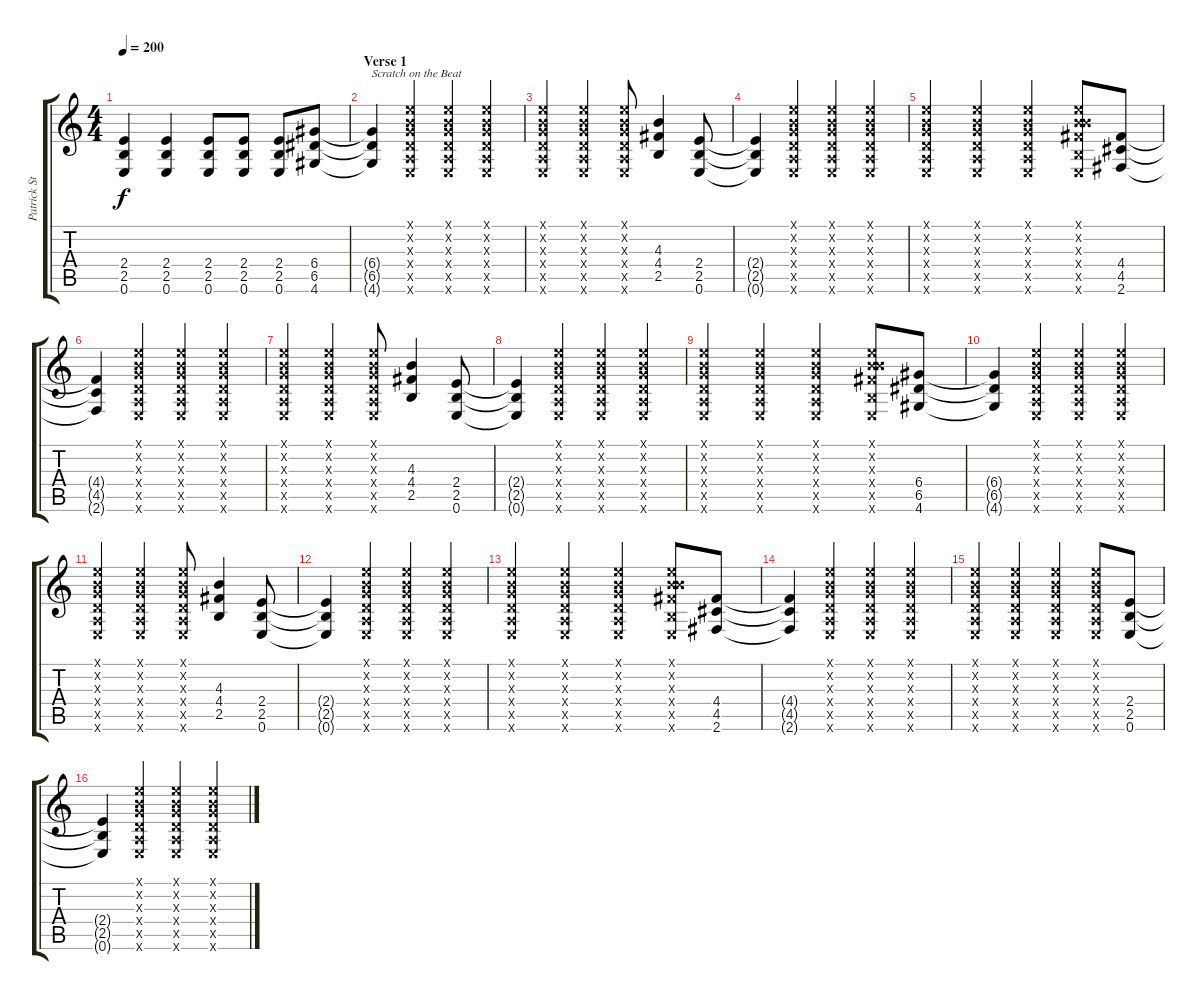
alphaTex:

\track ("Patrick Stump (Rythmn Guitar)" "Patrick St") {instrument overdrivenguitar}
\staff {score tabs}
\tuning (E4 B3 G3 D3 A2 E2) {hide}
\ts (4 4)
\tempo 200
\clef g2
\ks c
(2.4{t} 2.5{t} 0.6{t}).4{dy f} (2.4 2.5 0.6).4 (2.4 2.5 0.6).8 (2.4 2.5 0.6).8 (2.4 2.5 0.6).8 (6.4 6.5 4.6).8 |
\section ("" "Verse 1")
(6.4{t} 6.5{t} 4.6{t}).4{txt "Scratch on the Beat"} (0.1{x} 0.2{x} 0.3{x} 0.4{x} 0.5{x} 0.6{x}).4 (0.1{x} 0.2{x} 0.3{x} 0.4{x} 0.5{x} 0.6{x}).4 (0.1{x} 0.2{x} 0.3{x} 0.4{x} 0.5{x} 0.6{x}).4 |
(0.1{x} 0.2{x} 0.3{x} 0.4{x} 0.5{x} 0.6{x}).4 (0.1{x} 0.2{x} 0.3{x} 0.4{x} 0.5{x} 0.6{x}).4 (0.1{x} 0.2{x} 0.3{x} 0.4{x} 0.5{x} 0.6{x}).8 (4.3 4.4 2.5).4 (2.4 2.5 0.6).8 |
(2.4{t} 2.5{t} 0.6{t}).4 (0.1{x} 0.2{x} 0.3{x} 0.4{x} 0.5{x} 0.6{x}).4 (0.1{x} 0.2{x} 0.3{x} 0.4{x} 0.5{x} 0.6{x}).4 (0.1{x} 0.2{x} 0.3{x} 0.4{x} 0.5{x} 0.6{x}).4 |
(0.1{x} 0.2{x} 0.3{x} 0.4{x} 0.5{x} 0.6{x}).4 (0.1{x} 0.2{x} 0.3{x} 0.4{x} 0.5{x} 0.6{x}).4 (0.1{x} 0.2{x} 0.3{x} 0.4{x} 0.5{x} 0.6{x}).4 (0.1{x} 0.2{x} 4.3{x} 4.4{x} 2.5{x} 0.6{x}).8 (4.4 4.5 2.6).8 |
(4.4{t} 4.5{t} 2.6{t}).4 (0.1{x} 0.2{x} 0.3{x} 0.4{x} 0.5{x} 0.6{x}).4 (0.1{x} 0.2{x} 0.3{x} 0.4{x} 0.5{x} 0.6{x}).4 (0.1{x} 0.2{x} 0.3{x} 0.4{x} 0.5{x} 0.6{x}).4 |
(0.1{x} 0.2{x} 0.3{x} 0.4{x} 0.5{x} 0.6{x}).4 (0.1{x} 0.2{x} 0.3{x} 0.4{x} 0.5{x} 0.6{x}).4 (0.1{x} 0.2{x} 0.3{x} 0.4{x} 0.5{x} 0.6{x}).8 (4.3 4.4 2.5).4 (2.4 2.5 0.6).8 |
(2.4{t} 2.5{t} 0.6{t}).4 (0.1{x} 0.2{x} 0.3{x} 0.4{x} 0.5{x} 0.6{x}).4 (0.1{x} 0.2{x} 0.3{x} 0.4{x} 0.5{x} 0.6{x}).4 (0.1{x} 0.2{x} 0.3{x} 0.4{x} 0.5{x} 0.6{x}).4 |
(0.1{x} 0.2{x} 0.3{x} 0.4{x} 0.5{x} 0.6{x}).4 (0.1{x} 0.2{x} 0.3{x} 0.4{x} 0.5{x} 0.6{x}).4 (0.1{x} 0.2{x} 0.3{x} 0.4{x} 0.5{x} 0.6{x}).4 (0.1{x} 0.2{x} 4.3{x} 4.4{x} 2.5{x} 0.6{x}).8 (6.4 6.5 4.6).8 |
(6.4{t} 6.5{t} 4.6{t}).4 (0.1{x} 0.2{x} 0.3{x} 0.4{x} 0.5{x} 0.6{x}).4 (0.1{x} 0.2{x} 0.3{x} 0.4{x} 0.5{x} 0.6{x}).4 (0.1{x} 0.2{x} 0.3{x} 0.4{x} 0.5{x} 0.6{x}).4 |
(0.1{x} 0.2{x} 0.3{x} 0.4{x} 0.5{x} 0.6{x}).4 (0.1{x} 0.2{x} 0.3{x} 0.4{x} 0.5{x} 0.6{x}).4 (0.1{x} 0.2{x} 0.3{x} 0.4{x} 0.5{x} 0.6{x}).8 (4.3 4.4 2.5).4 (2.4 2.5 0.6).8 |
(2.4{t} 2.5{t} 0.6{t}).4 (0.1{x} 0.2{x} 0.3{x} 0.4{x} 0.5{x} 0.6{x}).4 (0.1{x} 0.2{x} 0.3{x} 0.4{x} 0.5{x} 0.6{x}).4 (0.1{x} 0.2{x} 0.3{x} 0.4{x} 0.5{x} 0.6{x}).4 |
(0.1{x} 0.2{x} 0.3{x} 0.4{x} 0.5{x} 0.6{x}).4 (0.1{x} 0.2{x} 0.3{x} 0.4{x} 0.5{x} 0.6{x}).4 (0.1{x} 0.2{x} 0.3{x} 0.4{x} 0.5{x} 0.6{x}).4 (0.1{x} 0.2{x} 4.3{x} 4.4{x} 2.5{x} 0.6{x}).8 (4.4 4.5 2.6).8 |
(4.4{t} 4.5{t} 2.6{t}).4 (0.1{x} 0.2{x} 0.3{x} 0.4{x} 0.5{x} 0.6{x}).4 (0.1{x} 0.2{x} 0.3{x} 0.4{x} 0.5{x} 0.6{x}).4 (0.1{x} 0.2{x} 0.3{x} 0.4{x} 0.5{x} 0.6{x}).4 |
(0.1{x} 0.2{x} 0.3{x} 0.4{x} 0.5{x} 0.6{x}).4 (0.1{x} 0.2{x} 0.3{x} 0.4{x} 0.5{x} 0.6{x}).4 (0.1{x} 0.2{x} 0.3{x} 0.4{x} 0.5{x} 0.6{x}).4 (0.1{x} 0.2{x} 0.3{x} 0.4{x} 0.5{x} 0.6{x}).8 (2.4 2.5 0.6).8 |
(2.4{t} 2.5{t} 0.6{t}).4 (0.1{x} 0.2{x} 0.3{x} 0.4{x} 0.5{x} 0.6{x}).4 (0.1{x} 0.2{x} 0.3{x} 0.4{x} 0.5{x} 0.6{x}).4 (0.1{x} 0.2{x} 0.3{x} 0.4{x} 0.5{x} 0.6{x}).4
